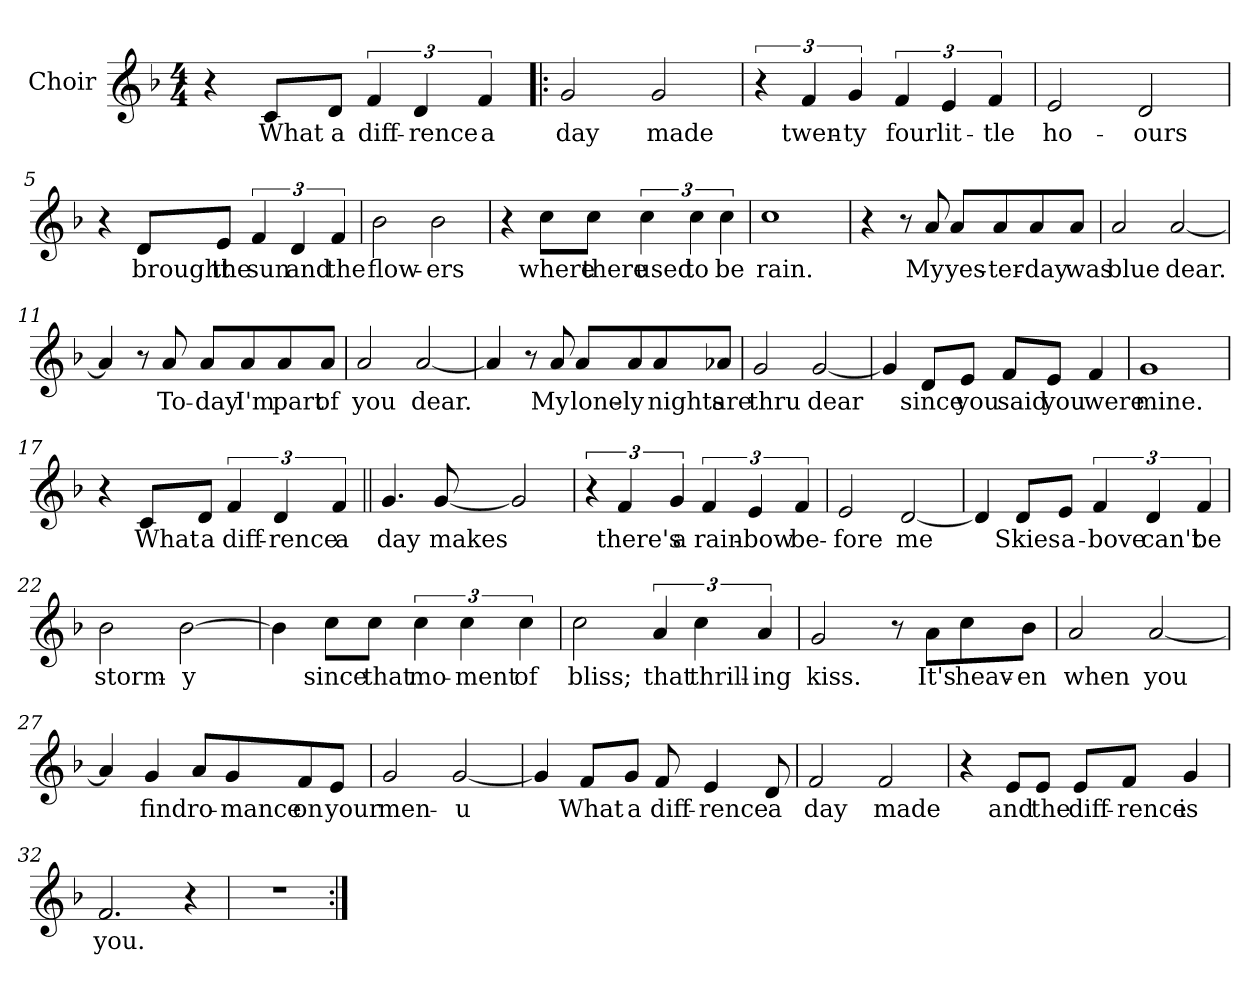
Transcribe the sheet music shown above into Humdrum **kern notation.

**kern	**text
*part1	*part1
*staff1	*staff1
*I"Choir	*
*I'Ch	*
*clefG2	*
*k[b-]	*
*F:	*
*M4/4	*
=1	=1
4r	.
8c/L	What
8d/J	a
6f/	diff-
6d/	rence
6f/	a
=2!|:	=2!|:
2g/	day
2g/	made
=3	=3
6r	.
6f/	twen-
6g/	ty
6f/	four
6e/	lit-
6f/	tle
=4	=4
2e/	ho-
2d/	ours
=5	=5
4r	.
8d/L	brought
8e/J	the
6f/	sun
6d/	and
6f/	the
!!LO:LB:g=z
=6	=6
2b-\	flow-
2b-\	ers
=7	=7
4r	.
8cc\L	where
8cc\J	there
6cc\	used
6cc\	to
6cc\	be
=8	=8
1cc	rain.
=9	=9
4r	.
8r	.
8a/	My
8a/L	yes-
8a/	ter-
8a/	day
8a/J	was
!!LO:LB:g=z
=10	=10
2a/	blue
[2a/	dear.
=11	=11
4a/]	.
8r	.
8a/	To-
8a/L	day
8a/	I'm
8a/	part
8a/J	of
=12	=12
2a/	you
[2a/	dear.
=13	=13
4a/]	.
8r	.
8a/	My
8a/L	lone-
8a/	ly
8a/	nights
8a-X/J	are
!!LO:LB:g=z
=14	=14
2g/	thru
[2g/	dear
=15	=15
4g/]	.
8d/L	since
8e/J	you
8f/L	said
8e/J	you
4f/	were
=16	=16
1g	mine.
=17	=17
4r	.
8c/L	What
8d/J	a
6f/	diff-
6d/	rence
6f/	a
!!LO:LB:g=z
=18||	=18||
4.g/	day
[8g/	makes
2g/]	.
=19	=19
6r	.
6f/	there's
6g/	a
6f/	rain-
6e/	bow
6f/	be-
=20	=20
2e/	fore
[2d/	me
=21	=21
4d/]	.
8d/L	Skies
8e/J	a-
6f/	bove
6d/	can't
6f/	be
!!LO:LB:g=z
=22	=22
2b-\	storm-
[2b-\	y
=23	=23
4b-\]	.
8cc\L	since
8cc\J	that
6cc\	mo-
6cc\	ment
6cc\	of
=24	=24
2cc\	bliss;
6a/	that
6cc\	thrill-
6a/	ing
=25	=25
2g/	kiss.
8r	.
8a\L	It's
8cc\	heav-
8b-\J	en
!!LO:LB:g=z
=26	=26
2a/	when
[2a/	you
=27	=27
4a/]	.
4g/	find
8a/L	ro-
8g/	mance
8f/	on
8e/J	your
=28	=28
2g/	men-
[2g/	u
=29	=29
4g/]	.
8f/L	What
8g/J	a
8f/	diff-
4e/	rence
8d/	a
!!LO:LB:g=z
=30	=30
2f/	day
2f/	made
=31	=31
4r	.
8e/L	and
8e/J	the
8e/L	diff-
8f/J	rence
4g/	is
=32	=32
2.f/	you.
4r	.
=33	=33
1r	.
=:|!	=:|!
*-	*-
